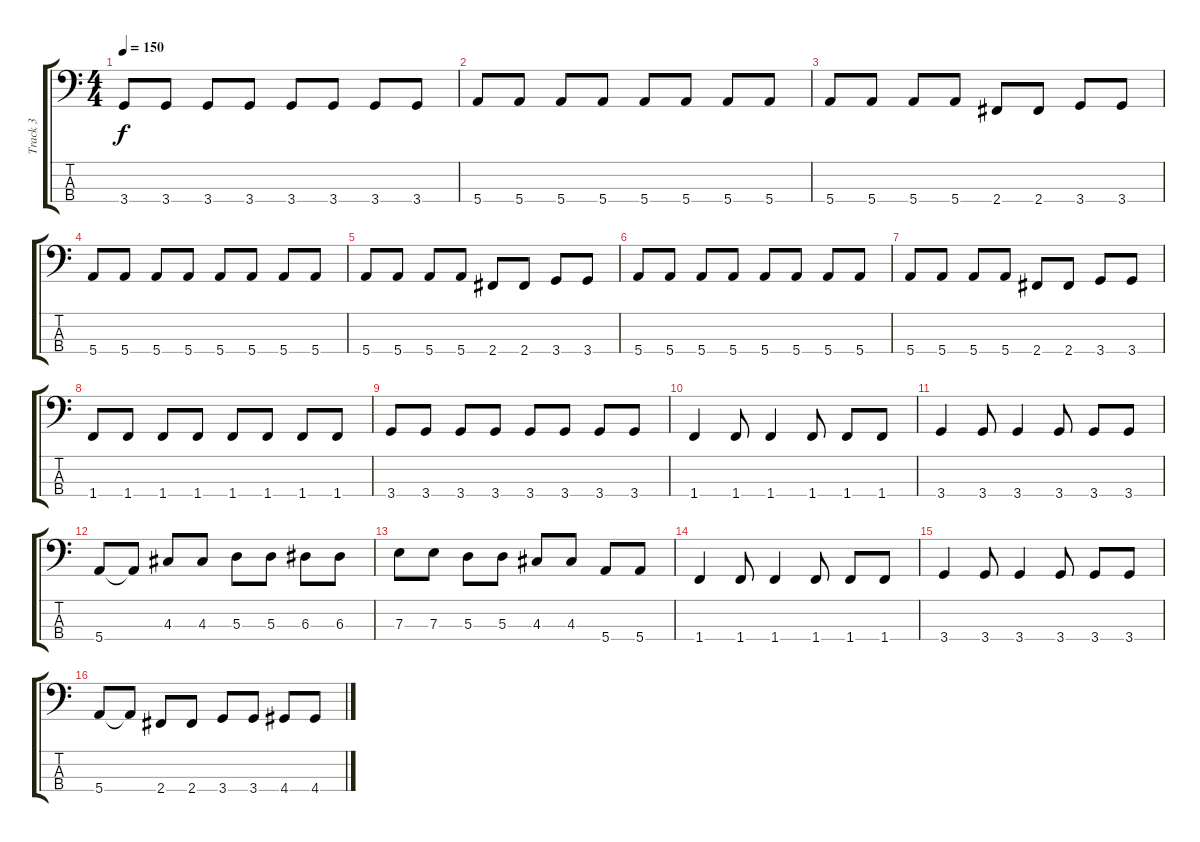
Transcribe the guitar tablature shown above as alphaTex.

\track ("Track 3" "Track 3") {instrument electricbassfinger}
\staff {score tabs}
\tuning (G2 D2 A1 E1) {hide}
\ts (4 4)
\tempo 150
\clef f4
\ks c
3.4.8{dy f} 3.4.8 3.4.8 3.4.8 3.4.8 3.4.8 3.4.8 3.4.8 |
5.4.8 5.4.8 5.4.8 5.4.8 5.4.8 5.4.8 5.4.8 5.4.8 |
5.4.8 5.4.8 5.4.8 5.4.8 2.4.8 2.4.8 3.4.8 3.4.8 |
5.4.8 5.4.8 5.4.8 5.4.8 5.4.8 5.4.8 5.4.8 5.4.8 |
5.4.8 5.4.8 5.4.8 5.4.8 2.4.8 2.4.8 3.4.8 3.4.8 |
5.4.8 5.4.8 5.4.8 5.4.8 5.4.8 5.4.8 5.4.8 5.4.8 |
5.4.8 5.4.8 5.4.8 5.4.8 2.4.8 2.4.8 3.4.8 3.4.8 |
1.4.8 1.4.8 1.4.8 1.4.8 1.4.8 1.4.8 1.4.8 1.4.8 |
3.4.8 3.4.8 3.4.8 3.4.8 3.4.8 3.4.8 3.4.8 3.4.8 |
1.4.4 1.4.8 1.4.4 1.4.8 1.4.8 1.4.8 |
3.4.4 3.4.8 3.4.4 3.4.8 3.4.8 3.4.8 |
5.4.8 5.4{t}.8 4.3.8 4.3.8 5.3.8 5.3.8 6.3.8 6.3.8 |
7.3.8 7.3.8 5.3.8 5.3.8 4.3.8 4.3.8 5.4.8 5.4.8 |
1.4.4 1.4.8 1.4.4 1.4.8 1.4.8 1.4.8 |
3.4.4 3.4.8 3.4.4 3.4.8 3.4.8 3.4.8 |
5.4.8 5.4{t}.8 2.4.8 2.4.8 3.4.8 3.4.8 4.4.8 4.4.8
